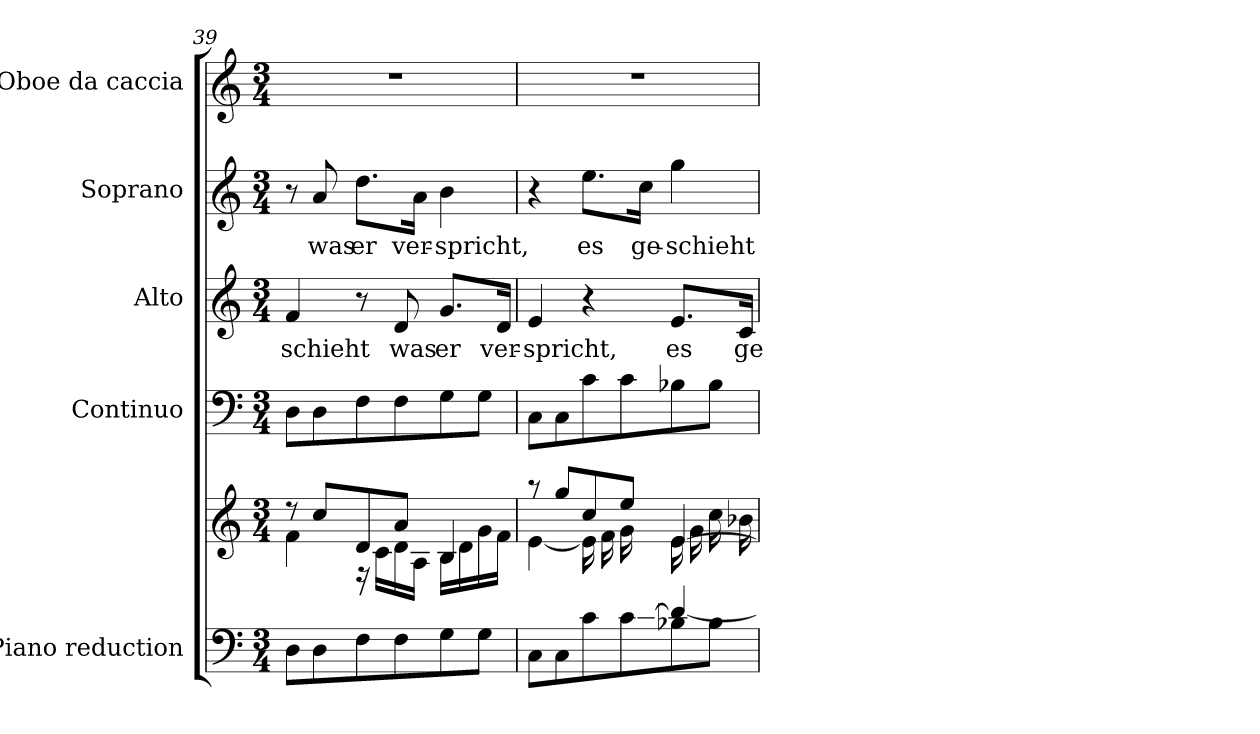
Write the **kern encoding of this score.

**kern	**kern	**kern	**kern	**text	**kern	**text	**kern
*part5	*part5	*part4	*part3	*part3	*part2	*part2	*part1
*staff6	*staff5	*staff4	*staff3	*staff3	*staff2	*staff2	*staff1
*I"Piano reduction	*	*I"Continuo	*I"Alto	*	*I"Soprano	*	*I"Oboe da caccia
*I'Pno	*	*	*	*	*	*	*I'Ob
*clefF4	*clefG2	*clefF4	*clefG2	*	*clefG2	*	*clefG2
*k[]	*k[]	*k[]	*k[]	*	*k[]	*	*k[]
*M3/4	*M3/4	*M3/4	*M3/4	*	*M3/4	*	*M3/4
=39	=39	=39	=39	=39	=39	=39	=39
*	*^	*	*	*	*	*	*
!	!	!	!	!	!LO:LY:b	!	!	!
8D\L	8r	4f\	8D\L	4f/	-schieht	8r	.	2.r
!	!	!	!	!	!	!	!LO:LY:b	!
8D\	8cc/L	.	8D\	.	.	8a/	was	.
!	!	!	!	!	!	!	!LO:LY:b	!
8F\	8d/	16r	8F\	8r	.	8.dd\L	er	.
.	.	16c\LL	.	.	.	.	.	.
!	!	!	!	!	!LO:LY:b	!	!	!
8F\	8a/J	16d\	8F\	8d/	was	.	.	.
!	!	!	!	!	!	!	!LO:LY:b	!
.	.	16A\JJ	.	.	.	16a\Jk	ver-	.
!	!	!	!	!	!LO:LY:b	!	!LO:LY:b	!
8G\	4B/	16B\LL	8G\	8.g/L	er	4b\	-spricht,	.
.	.	16d\	.	.	.	.	.	.
8G\J	.	16g\	8G\J	.	.	.	.	.
!	!	!	!	!	!LO:LY:b	!	!	!
.	.	16f\JJ	.	16d/Jk	ver-	.	.	.
!!LO:PB:g=z
=40	=40	=40	=40	=40	=40	=40	=40	=40
*^	*	*	*	*	*	*	*	*
*	*^	*	*	*	*	*	*	*	*
!	!	!	!	!	!	!	!LO:LY:b	!	!	!
4..ryy	4ryy	8C\L	8r	[4e\	8C\L	4e/	-spricht,	4r	.	2.r
.	.	8C\	8gg/L	.	8C\	.	.	.	.	.
!	!	!	!	!	!	!	!	!	!LO:LY:b	!
.	4ryy	8c\	8cc/	16e\LL]	8c\	4r	.	8.ee\L	es	.
.	.	.	.	16f\	.	.	.	.	.	.
.	.	8c\	8ee/J	16g\	8c\	.	.	.	.	.
!	!	!	!	!	!	!	!	!	!LO:LY:b	!
[16d/JJ	.	.	.	16ryy	.	.	.	16cc\Jk	ge-	.
!	!	!	!	!	!	!	!LO:LY:b	!	!LO:LY:b	!
4ryy	4d/_	8B-X\	[4e/	16e\LL	8B-X\	8.e/L	es	4gg\	-schieht	.
.	.	.	.	16g\	.	.	.	.	.	.
.	.	8B-\J	.	16cc\	8B-\J	.	.	.	.	.
!	!	!	!	!	!	!	!LO:LY:b	!	!	!
.	.	.	.	16b-X\JJ	.	16c/Jk	ge-	.	.	.
*v	*v	*v	*	*	*	*	*	*	*	*
*	*v	*v	*	*	*	*	*	*
=	=	=	=	=	=	=	=
*-	*-	*-	*-	*-	*-	*-	*-
